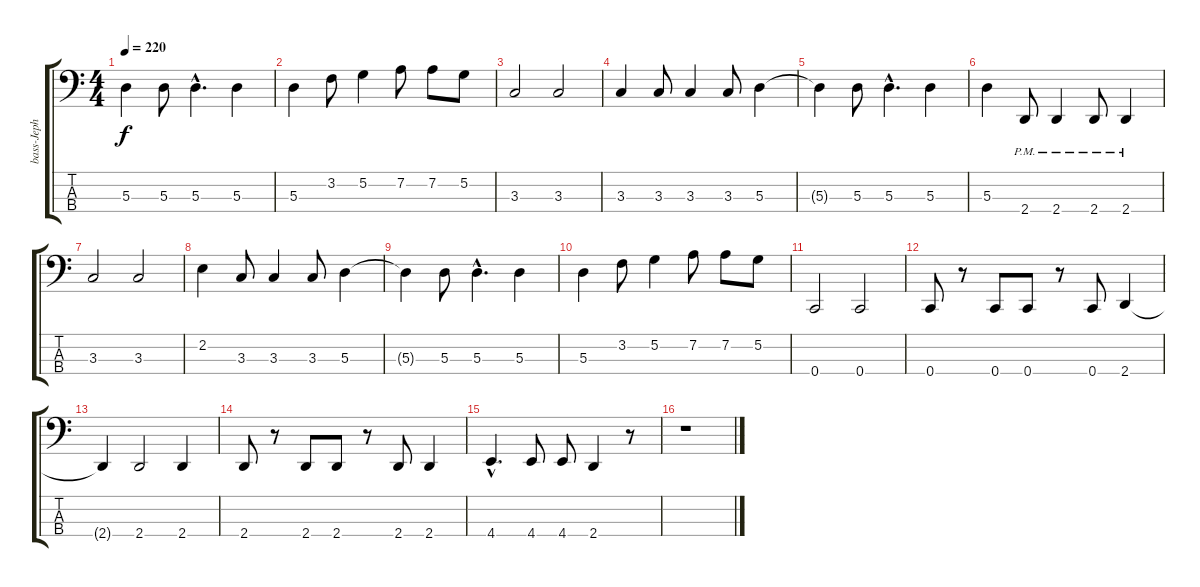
\track ("bass-Jeph Howard" "bass-Jeph ") {instrument electricbassfinger}
\staff {score tabs}
\tuning (G2 D2 A1 C1) {hide}
\ts (4 4)
\tempo 220
\clef f4
\ks c
5.3{t}.4{dy f} 5.3.8 5.3{hac}.4{d} 5.3.4 |
5.3.4 3.2.8 5.2.4 7.2.8 7.2.8 5.2.8 |
3.3.2 3.3.2 |
3.3.4 3.3.8 3.3.4 3.3.8 5.3.4 |
5.3{t}.4 5.3.8 5.3{hac}.4{d} 5.3.4 |
5.3.4 2.4{pm}.8 2.4{pm}.4 2.4{pm}.8 2.4{pm}.4 |
3.3.2 3.3.2 |
2.2.4 3.3.8 3.3.4 3.3.8 5.3.4 |
5.3{t}.4 5.3.8 5.3{hac}.4{d} 5.3.4 |
5.3.4 3.2.8 5.2.4 7.2.8 7.2.8 5.2.8 |
0.4.2 0.4.2 |
0.4.8 r.8 0.4.8 0.4.8 r.8 0.4.8 2.4.4 |
2.4{t}.4 2.4.2 2.4.4 |
2.4.8 r.8 2.4.8 2.4.8 r.8 2.4.8 2.4.4 |
4.4{hac}.4{d} 4.4.8 4.4.8 2.4.4 r.8 |
r.1
